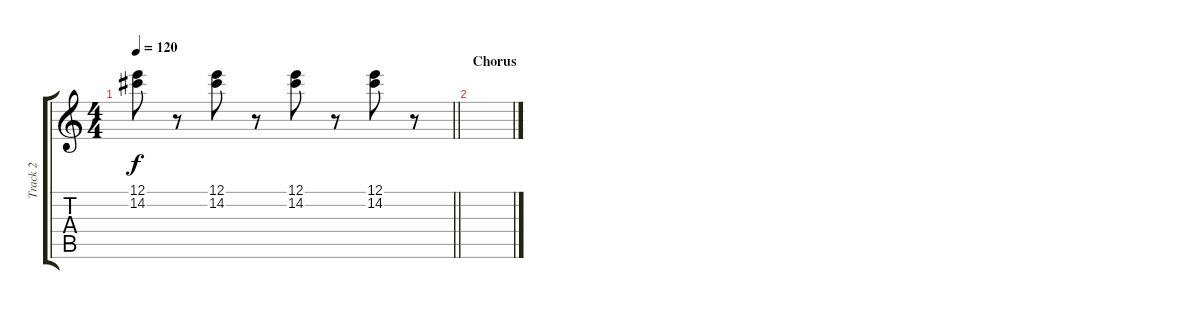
\track ("Track 2" "Track 2") {instrument electricguitarjazz}
\staff {score tabs}
\tuning (E4 B3 G3 D3 A2 E2) {hide}
\ts (4 4)
\tempo 120
\clef g2
\barLineRight lightlight
\ks c
(12.1 14.2).8{dy f} r.8 (12.1 14.2).8 r.8 (12.1 14.2).8 r.8 (12.1 14.2).8 r.8 |
\section ("" "Chorus")
